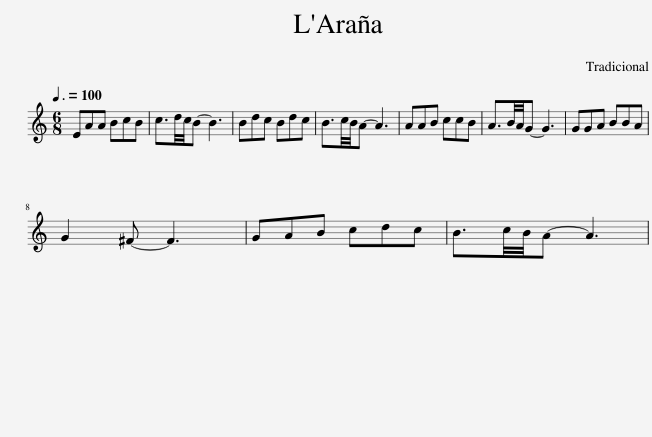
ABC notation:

X:1
L:1/8
Q:3/8=100
M:6/8
I:linebreak $
K:C
V:1 treble
V:1
 EAA BcB | c3/2d/4c/4B- B3 | Bdc Bdc | B3/2c/4B/4A- A3 | AAB ccB | %5
 A3/2B/4A/4G- G3 | GGA BBA |$ G2 ^F- F3 | GAB cdc | B3/2c/4B/4A- A3 | %10
